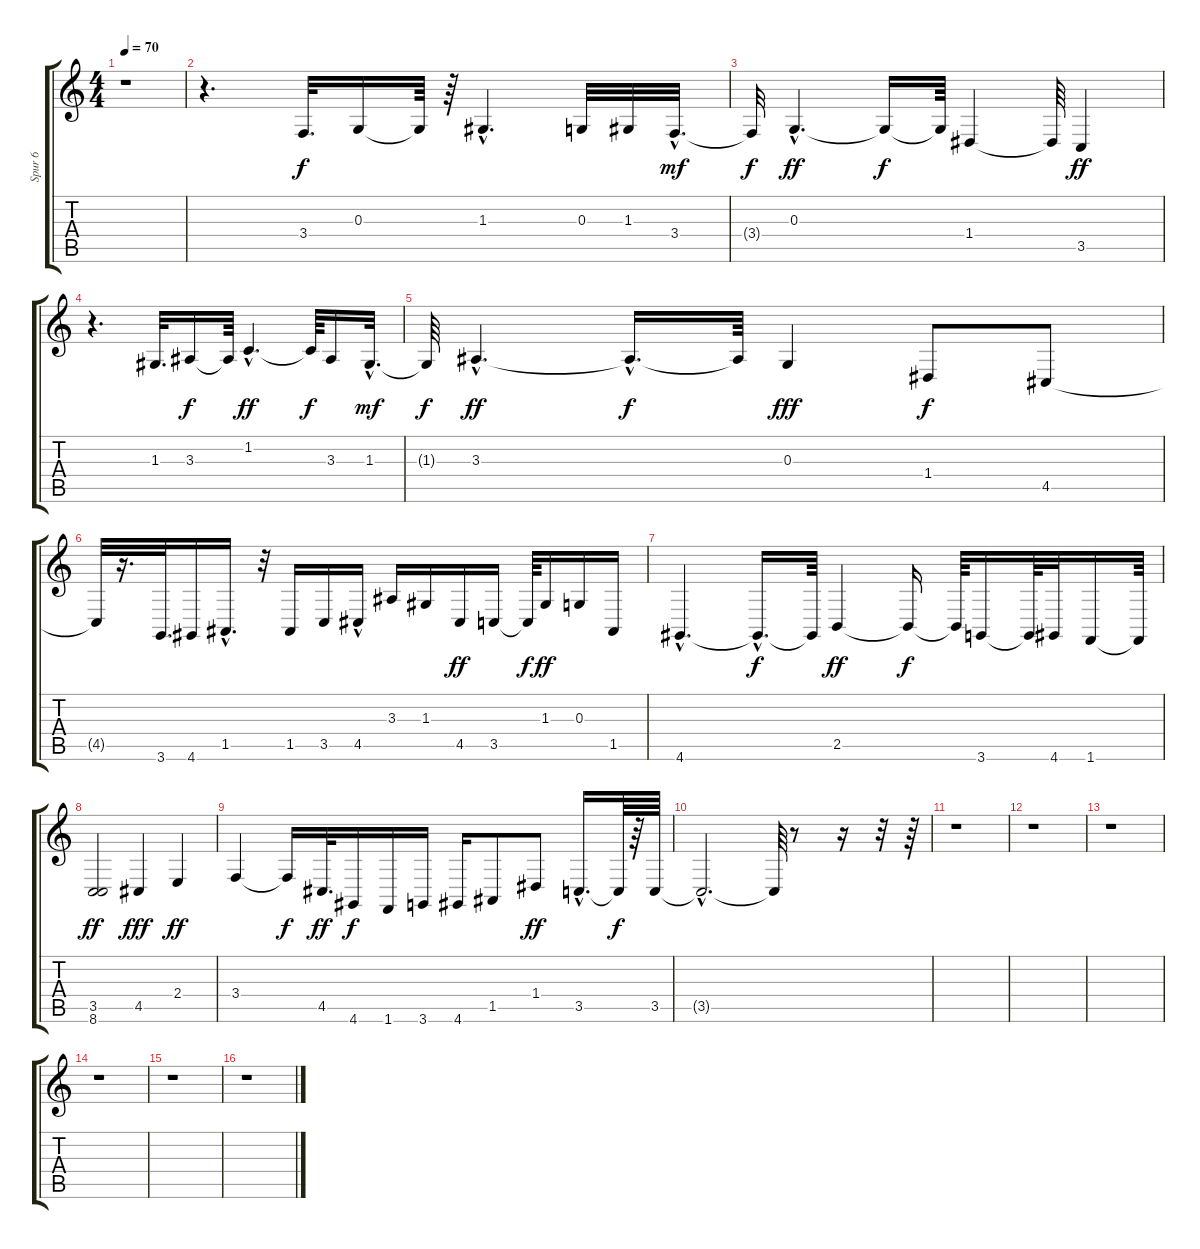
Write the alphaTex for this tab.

\track ("Spur 6" "Spur 6") {instrument lead5charang}
\staff {score tabs}
\tuning (E4 B3 G3 D3 A2 E2) {hide}
\ts (4 4)
\tempo 70
\clef g2
\ks c
r.1{dy f} |
r.4{d} 3.4.32{d} 0.3.16 0.3{t}.64 r.64 1.3{hac}.4{d} 0.3.32 1.3.32 3.4{hac}.32{d dy mf} |
3.4{t}.32{dy f} 0.3{hac}.4{d dy ff} 0.3{t}.16{dy f} 0.3{t}.64 1.4.4 1.4{t}.64 3.5.4{dy ff} |
r.4{d} 1.3.32{d} 3.3.16{dy f} 3.3{t}.64 1.2{hac}.4{d dy ff} 1.2{t}.64{dy f} 3.3.16 1.3{hac}.32{d dy mf} |
1.3{t}.64{dy f} 3.3{hac}.4{d dy ff} 3.3{hac t}.16{d dy f} 3.3{t}.64 0.3.4{dy fff} 1.4.8{dy f} 4.5.8 |
4.5{t}.32 r.16{d} 3.6.32{d} 4.6.16 1.5{hac}.16{d} r.32 1.5.16 3.5.16 4.5{hac}.16 3.3.16 1.3.16 4.5.16{dy ff} 3.5.16 3.5{t}.64{dy f} 1.3.16{dy ff} 0.3.16 1.5.16 |
4.6{hac}.4{d} 4.6{hac t}.16{d dy f} 4.6{t}.64 2.5.4{dy ff} 2.5{t}.16{dy f} 2.5{t}.64 3.6.16 3.6{t}.64 4.6.32 1.6.16 1.6{t}.64 |
(3.5 8.6).2{dy ff} 4.5.4{dy fff} 2.4.4{dy ff} |
3.4.4 3.4{t}.16{dy f} 4.5.32{d dy ff} 4.6.16{dy f} 1.6.16 3.6.16 4.6.16 1.5.8 1.4.8{dy ff} 3.5{hac}.16{d} 3.5{t}.64{dy f} r.64 3.5.64 |
3.5{hac t}.2{d} 3.5{t}.64 r.8 r.16 r.32 r.64 |
r.1 |
r.1 |
r.1 |
r.1 |
r.1 |
r.1
